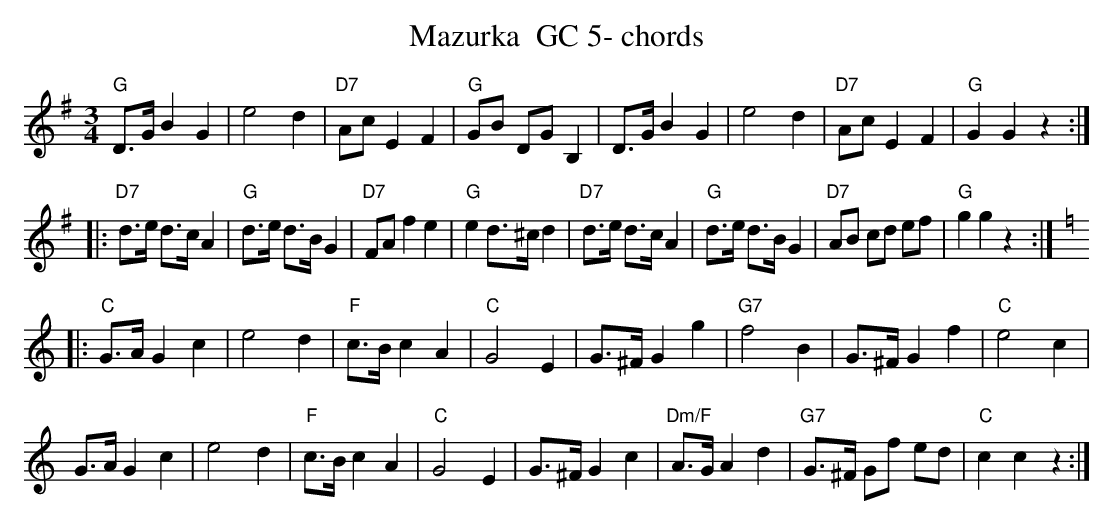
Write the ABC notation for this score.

X:1
T:Mazurka  GC 5- chords
M:3/4
L:1/8
K:G %%MIDI gchordon
"G"D>GB2G2 | e4d2 | "D7"AcE2F2 | "G"GB DGB,2 | D>GB2G2 | e4d2 | "D7"AcE2F2 | "G"G2G2z2::
"D7"d>e d>cA2 | "G"d>e d>BG2 | "D7"FAf2e2 | "G"e2 d>^cd2 | "D7"d>e d>cA2 | "G"d>e d>BG2 | "D7"AB cd ef | "G"g2g2z2 :: [K:C]
"C"G>AG2c2 | e4d2 | "F"c>Bc2A2 | "C"G4E2 | G>^FG2g2 | "G7"f4B2 | G>^FG2f2 | "C"e4c2 |
G>AG2c2 | e4d2 | "F"c>Bc2A2 | "C"G4E2 | G>^FG2c2 | "Dm/F"A>GA2d2 | "G7"G>^F Gf ed | "C"c2c2z2 :|
